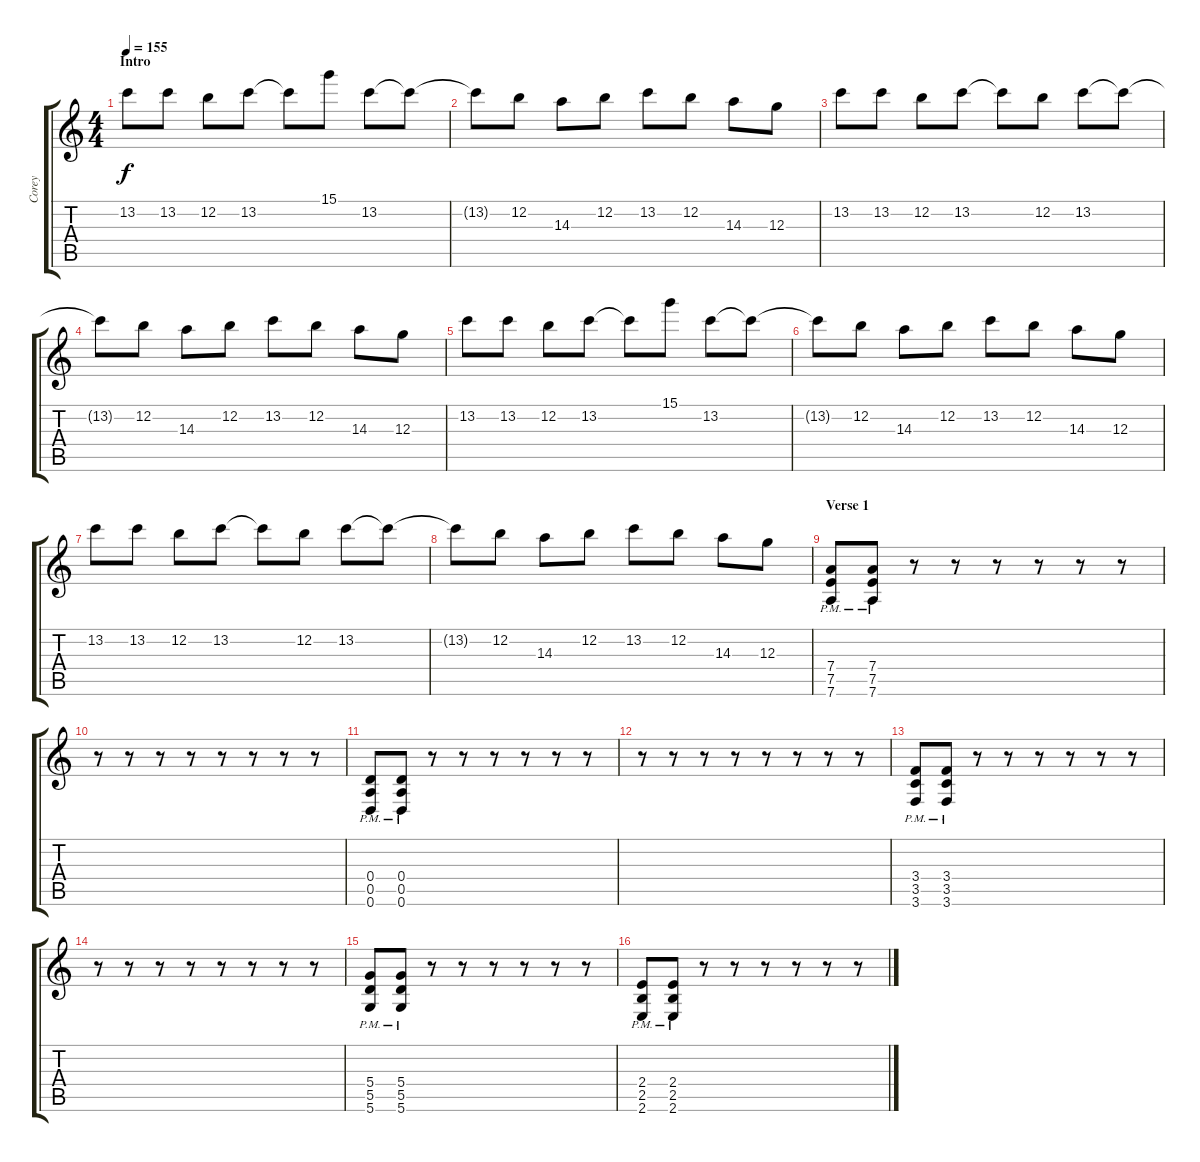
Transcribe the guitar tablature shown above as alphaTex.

\track ("Corey" "Corey") {instrument distortionguitar}
\staff {score tabs}
\tuning (E4 B3 G3 D3 A2 D2) {hide}
\ts (4 4)
\section ("" "Intro")
\tempo 155
\clef g2
\ks c
13.2.8{dy f instrument distortionguitar} 13.2.8 12.2.8 13.2.8 13.2{t}.8 15.1.8 13.2.8 13.2{t}.8 |
13.2{t}.8 12.2.8 14.3.8 12.2.8 13.2.8 12.2.8 14.3.8 12.3.8 |
13.2.8 13.2.8 12.2.8 13.2.8 13.2{t}.8 12.2.8 13.2.8 13.2{t}.8 |
13.2{t}.8 12.2.8 14.3.8 12.2.8 13.2.8 12.2.8 14.3.8 12.3.8 |
13.2.8 13.2.8 12.2.8 13.2.8 13.2{t}.8 15.1.8 13.2.8 13.2{t}.8 |
13.2{t}.8 12.2.8 14.3.8 12.2.8 13.2.8 12.2.8 14.3.8 12.3.8 |
13.2.8 13.2.8 12.2.8 13.2.8 13.2{t}.8 12.2.8 13.2.8 13.2{t}.8 |
13.2{t}.8 12.2.8 14.3.8 12.2.8 13.2.8 12.2.8 14.3.8 12.3.8 |
\section ("" "Verse 1")
(7.4{pm} 7.5{pm} 7.6{pm}).8 (7.4{pm} 7.5{pm} 7.6{pm}).8 r.8 r.8 r.8 r.8 r.8 r.8 |
r.8 r.8 r.8 r.8 r.8 r.8 r.8 r.8 |
(0.4{pm} 0.5{pm} 0.6{pm}).8 (0.4{pm} 0.5{pm} 0.6{pm}).8 r.8 r.8 r.8 r.8 r.8 r.8 |
r.8 r.8 r.8 r.8 r.8 r.8 r.8 r.8 |
(3.4{pm} 3.5{pm} 3.6{pm}).8 (3.4{pm} 3.5{pm} 3.6{pm}).8 r.8 r.8 r.8 r.8 r.8 r.8 |
r.8 r.8 r.8 r.8 r.8 r.8 r.8 r.8 |
(5.4{pm} 5.5{pm} 5.6{pm}).8 (5.4{pm} 5.5{pm} 5.6{pm}).8 r.8 r.8 r.8 r.8 r.8 r.8 |
(2.4{pm} 2.5{pm} 2.6{pm}).8 (2.4{pm} 2.5{pm} 2.6{pm}).8 r.8 r.8 r.8 r.8 r.8 r.8
